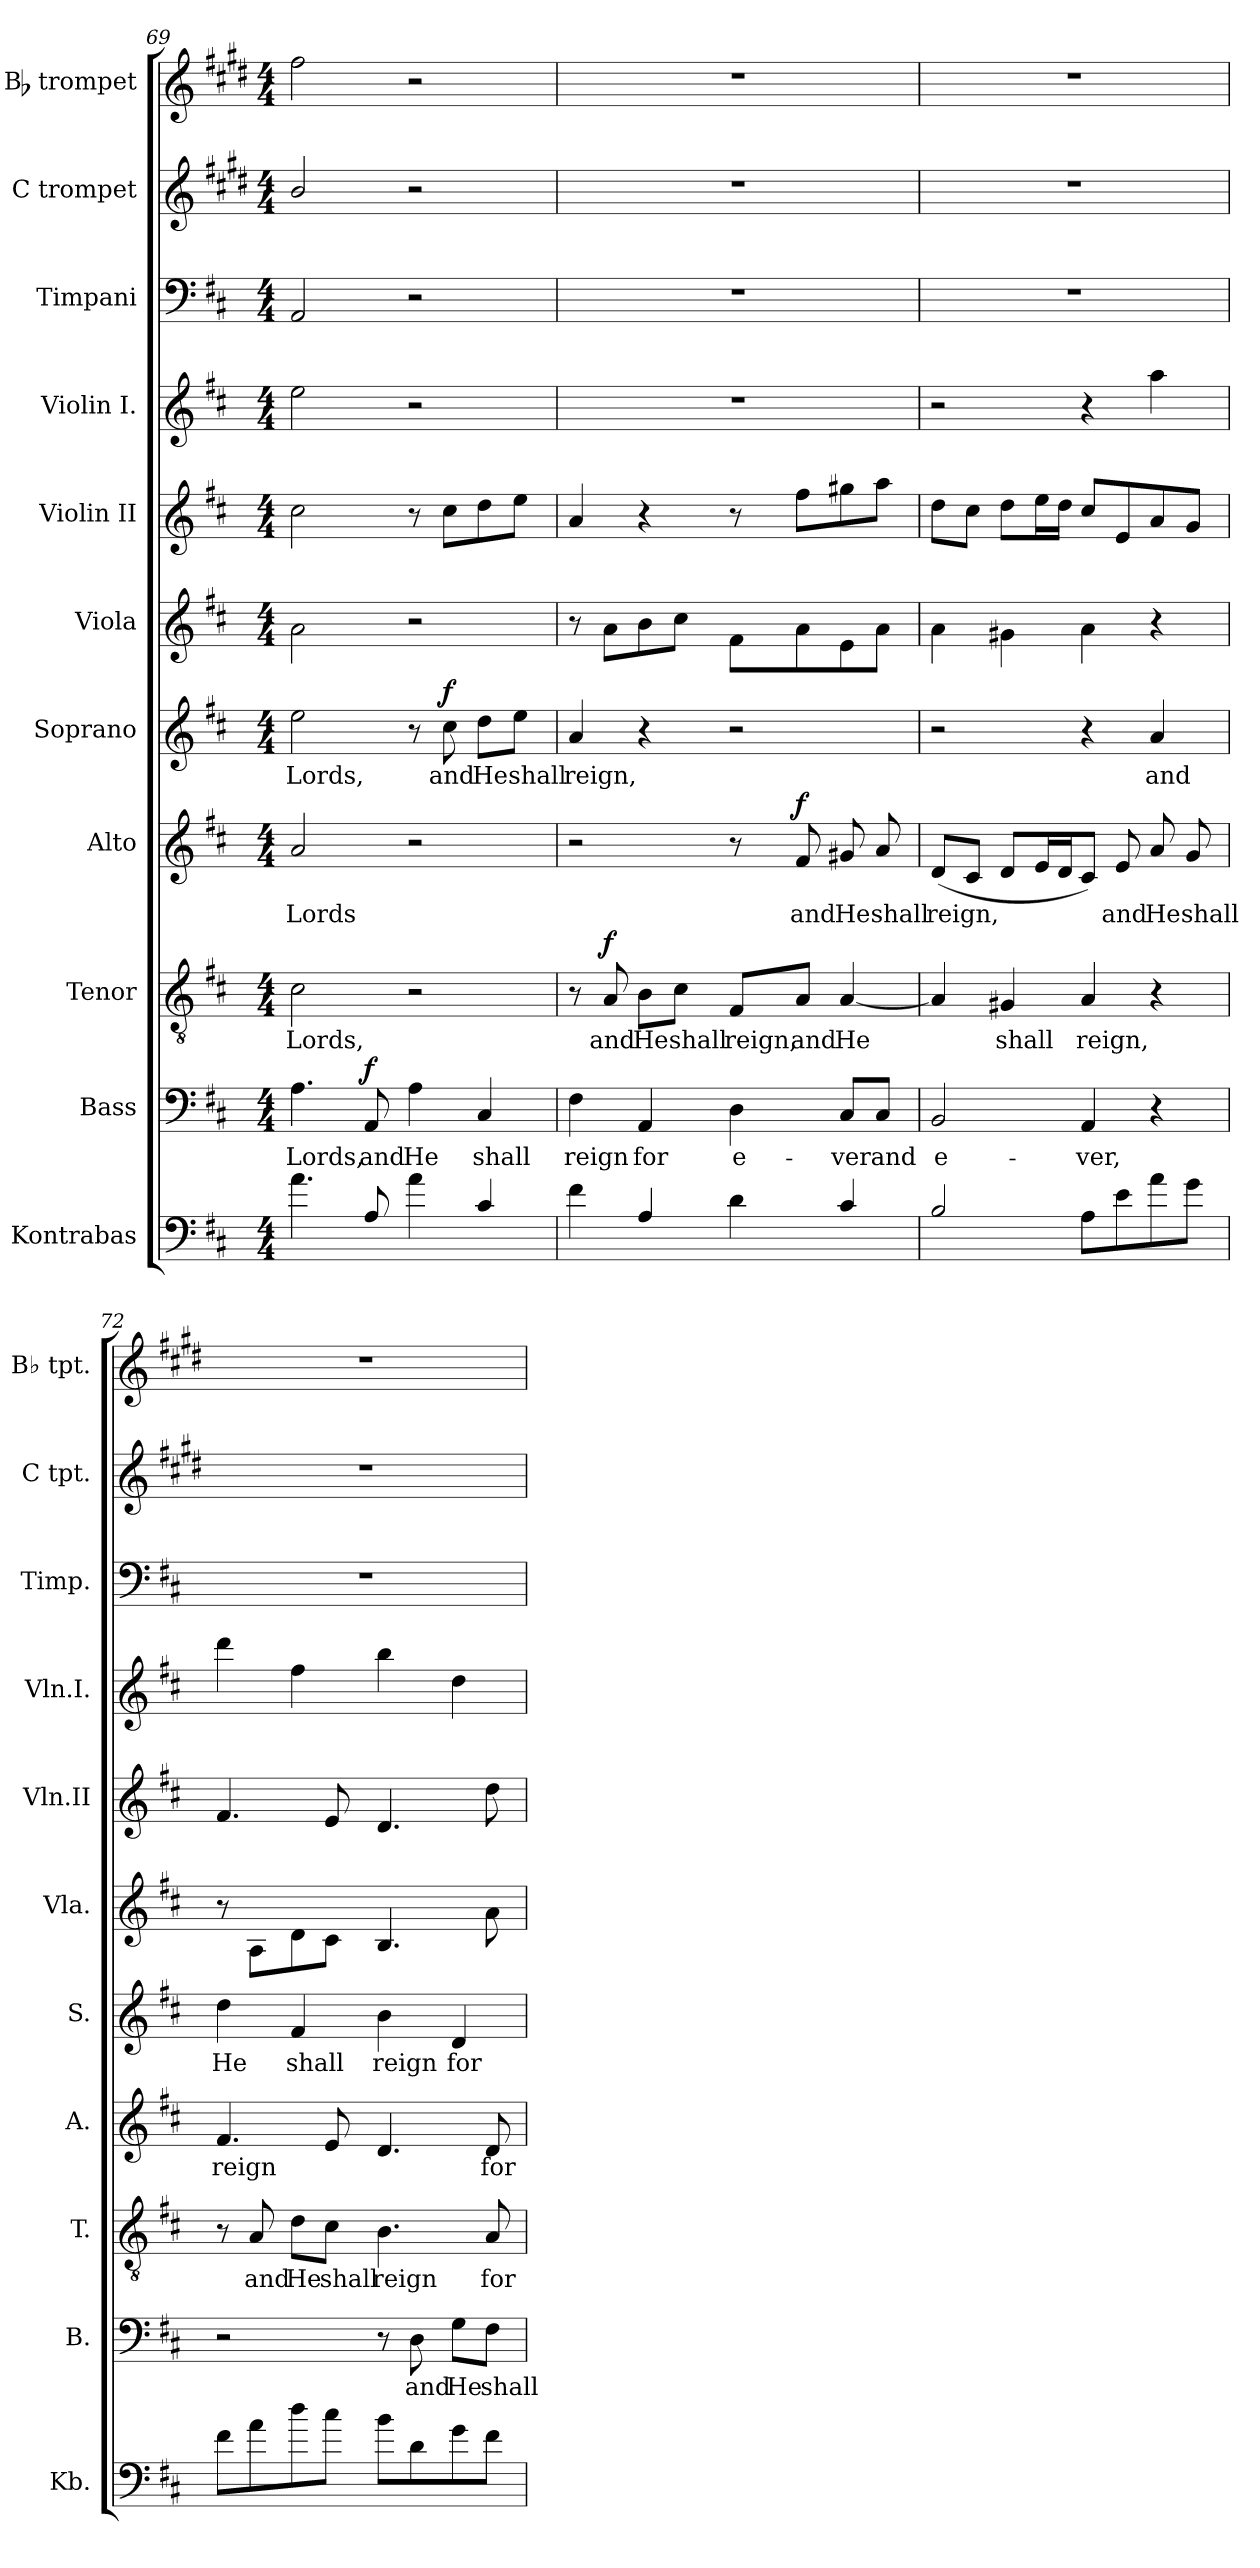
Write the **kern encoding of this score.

**kern	**kern	**text	**dynam	**kern	**text	**dynam	**kern	**text	**dynam	**kern	**text	**dynam	**kern	**kern	**kern	**kern	**kern	**kern
*part11	*part10	*part10	*part10	*part9	*part9	*part9	*part8	*part8	*part8	*part7	*part7	*part7	*part6	*part5	*part4	*part3	*part2	*part1
*staff11	*staff10	*staff10	*staff10	*staff9	*staff9	*staff9	*staff8	*staff8	*staff8	*staff7	*staff7	*staff7	*staff6	*staff5	*staff4	*staff3	*staff2	*staff1
*I"Kontrabas	*I"Bass	*	*	*I"Tenor	*	*	*I"Alto	*	*	*I"Soprano	*	*	*I"Viola	*I"Violin II	*I"Violin I.	*I"Timpani	*I"C trompet	*I"Bb trompet
*I'Kb.	*I'B.	*	*	*I'T.	*	*	*I'A.	*	*	*I'S.	*	*	*I'Vla.	*I'Vln.II	*I'Vln.I.	*I'Timp.	*I'C tpt.	*I'Bb tpt.
*clefF4	*clefF4	*	*	*clefGv2	*	*	*clefG2	*	*	*clefG2	*	*	*clefG2	*clefG2	*clefG2	*clefF4	*clefG2	*clefG2
*ITrd7c12	*	*	*	*	*	*	*	*	*	*	*	*	*	*	*	*	*ITrd1c2	*ITrd1c2
*k[f#c#]	*k[f#c#]	*	*	*k[f#c#]	*	*	*k[f#c#]	*	*	*k[f#c#]	*	*	*k[f#c#]	*k[f#c#]	*k[f#c#]	*k[f#c#]	*k[f#c#]	*k[f#c#]
*M4/4	*M4/4	*	*	*M4/4	*	*	*M4/4	*	*	*M4/4	*	*	*M4/4	*M4/4	*M4/4	*M4/4	*M4/4	*M4/4
=69	=69	=69	=69	=69	=69	=69	=69	=69	=69	=69	=69	=69	=69	=69	=69	=69	=69	=69
!	!	!LO:LY:b	!	!	!LO:LY:b	!	!	!LO:LY:b	!	!	!LO:LY:b	!	!	!	!	!	!	!
4.A\	4.A\	Lords,	.	2c#\	Lords,	.	2a/	Lords	.	2ee\	Lords,	.	2a\	2cc#\	2ee\	2AA/	2a/	2ee\
!	!	!LO:LY:b	!LO:DY:a	!	!	!	!	!	!	!	!	!	!	!	!	!	!	!
8AA/	8AA/	and	f	.	.	.	.	.	.	.	.	.	.	.	.	.	.	.
!	!	!LO:LY:b	!	!	!	!	!	!	!	!	!	!	!	!	!	!	!	!
4A\	4A\	He	.	2r	.	.	2r	.	.	8r	.	.	2r	8r	2r	2r	2r	2r
!	!	!	!	!	!	!	!	!	!	!	!LO:LY:b	!LO:DY:a	!	!	!	!	!	!
.	.	.	.	.	.	.	.	.	.	8cc#\	and	f	.	8cc#\L	.	.	.	.
!	!	!LO:LY:b	!	!	!	!	!	!	!	!	!LO:LY:b	!	!	!	!	!	!	!
4C#/	4C#/	shall	.	.	.	.	.	.	.	8dd\L	He	.	.	8dd\	.	.	.	.
!	!	!	!	!	!	!	!	!	!	!	!LO:LY:b	!	!	!	!	!	!	!
.	.	.	.	.	.	.	.	.	.	8ee\J	shall	.	.	8ee\J	.	.	.	.
!!LO:PB:g=z
=70	=70	=70	=70	=70	=70	=70	=70	=70	=70	=70	=70	=70	=70	=70	=70	=70	=70	=70
!	!	!LO:LY:b	!	!	!	!	!	!	!	!	!LO:LY:b	!	!	!	!	!	!	!
4F#\	4F#\	reign	.	8r	.	.	2r	.	.	4a/	reign,	.	8r	4a/	1r	1r	1r	1r
!	!	!	!	!	!LO:LY:b	!LO:DY:a	!	!	!	!	!	!	!	!	!	!	!	!
.	.	.	.	8A/	and	f	.	.	.	.	.	.	8a\L	.	.	.	.	.
!	!	!LO:LY:b	!	!	!LO:LY:b	!	!	!	!	!	!	!	!	!	!	!	!	!
4AA/	4AA/	for	.	8B\L	He	.	.	.	.	4r	.	.	8b\	4r	.	.	.	.
!	!	!	!	!	!LO:LY:b	!	!	!	!	!	!	!	!	!	!	!	!	!
.	.	.	.	8c#\J	shall	.	.	.	.	.	.	.	8cc#\J	.	.	.	.	.
!	!	!LO:LY:b	!	!	!LO:LY:b	!	!	!	!	!	!	!	!	!	!	!	!	!
4D\	4D\	e-	.	8F#/L	reign,	.	8r	.	.	2r	.	.	8f#\L	8r	.	.	.	.
!	!	!	!	!	!LO:LY:b	!	!	!LO:LY:b	!LO:DY:a	!	!	!	!	!	!	!	!	!
.	.	.	.	8A/J	and	.	8f#/	and	f	.	.	.	8a\	8ff#\L	.	.	.	.
!	!	!LO:LY:b	!	!	!LO:LY:b	!	!	!LO:LY:b	!	!	!	!	!	!	!	!	!	!
4C#/	8C#/L	-ver	.	[4A/	He	.	8g#X/	He	.	.	.	.	8e\	8gg#X\	.	.	.	.
!	!	!LO:LY:b	!	!	!	!	!	!LO:LY:b	!	!	!	!	!	!	!	!	!	!
.	8C#/J	and	.	.	.	.	8a/	shall	.	.	.	.	8a\J	8aa\J	.	.	.	.
=71	=71	=71	=71	=71	=71	=71	=71	=71	=71	=71	=71	=71	=71	=71	=71	=71	=71	=71
!	!	!LO:LY:b	!	!	!	!	!	!LO:LY:b	!	!	!	!	!	!	!	!	!	!
2BB/	2BB/	e-	.	4A/]	.	.	(8d/L	reign,	.	2r	.	.	4a\	8dd\L	2r	1r	1r	1r
.	.	.	.	.	.	.	8c#/J	.	.	.	.	.	.	8cc#\J	.	.	.	.
!	!	!	!	!	!LO:LY:b	!	!	!	!	!	!	!	!	!	!	!	!	!
.	.	.	.	4G#X/	shall	.	8d/L	.	.	.	.	.	4g#X\	8dd\L	.	.	.	.
.	.	.	.	.	.	.	16e/L	.	.	.	.	.	.	16ee\L	.	.	.	.
.	.	.	.	.	.	.	16d/J	.	.	.	.	.	.	16dd\JJ	.	.	.	.
!	!	!LO:LY:b	!	!	!LO:LY:b	!	!	!	!	!	!	!	!	!	!	!	!	!
8AA\L	4AA/	-ver,	.	4A/	reign,	.	8c#/J)	.	.	4r	.	.	4a\	8cc#/L	4r	.	.	.
!	!	!	!	!	!	!	!	!LO:LY:b	!	!	!	!	!	!	!	!	!	!
8E\	.	.	.	.	.	.	8e/	and	.	.	.	.	.	8e/	.	.	.	.
!	!	!	!	!	!	!	!	!LO:LY:b	!	!	!LO:LY:b	!	!	!	!	!	!	!
8A\	4r	.	.	4r	.	.	8a/	He	.	4a/	and	.	4r	8a/	4aa\	.	.	.
!	!	!	!	!	!	!	!	!LO:LY:b	!	!	!	!	!	!	!	!	!	!
8G\J	.	.	.	.	.	.	8g/	shall	.	.	.	.	.	8g/J	.	.	.	.
=72	=72	=72	=72	=72	=72	=72	=72	=72	=72	=72	=72	=72	=72	=72	=72	=72	=72	=72
!	!	!	!	!	!	!	!	!LO:LY:b	!	!	!LO:LY:b	!	!	!	!	!	!	!
8F#\L	2r	.	.	8r	.	.	4.f#/	reign	.	4dd\	He	.	8r	4.f#/	4ddd\	1r	1r	1r
!	!	!	!	!	!LO:LY:b	!	!	!	!	!	!	!	!	!	!	!	!	!
8A\	.	.	.	8A/	and	.	.	.	.	.	.	.	8A\L	.	.	.	.	.
!	!	!	!	!	!LO:LY:b	!	!	!	!	!	!LO:LY:b	!	!	!	!	!	!	!
8d\	.	.	.	8d\L	He	.	.	.	.	4f#/	shall	.	8d\	.	4ff#\	.	.	.
!	!	!	!	!	!LO:LY:b	!	!	!	!	!	!	!	!	!	!	!	!	!
8c#\J	.	.	.	8c#\J	shall	.	8e/	.	.	.	.	.	8c#\J	8e/	.	.	.	.
!	!	!	!	!	!LO:LY:b	!	!	!	!	!	!LO:LY:b	!	!	!	!	!	!	!
8B\L	8r	.	.	4.B\	reign	.	4.d/	.	.	4b\	reign	.	4.B/	4.d/	4bb\	.	.	.
!	!	!LO:LY:b	!	!	!	!	!	!	!	!	!	!	!	!	!	!	!	!
8D\	8D\	and	.	.	.	.	.	.	.	.	.	.	.	.	.	.	.	.
!	!	!LO:LY:b	!	!	!	!	!	!	!	!	!LO:LY:b	!	!	!	!	!	!	!
8G\	8G\L	He	.	.	.	.	.	.	.	4d/	for	.	.	.	4dd\	.	.	.
!	!	!LO:LY:b	!	!	!LO:LY:b	!	!	!LO:LY:b	!	!	!	!	!	!	!	!	!	!
8F#\J	8F#\J	shall	.	8A/	for	.	8d/	for	.	.	.	.	8a\	8dd\	.	.	.	.
=	=	=	=	=	=	=	=	=	=	=	=	=	=	=	=	=	=	=
*-	*-	*-	*-	*-	*-	*-	*-	*-	*-	*-	*-	*-	*-	*-	*-	*-	*-	*-
